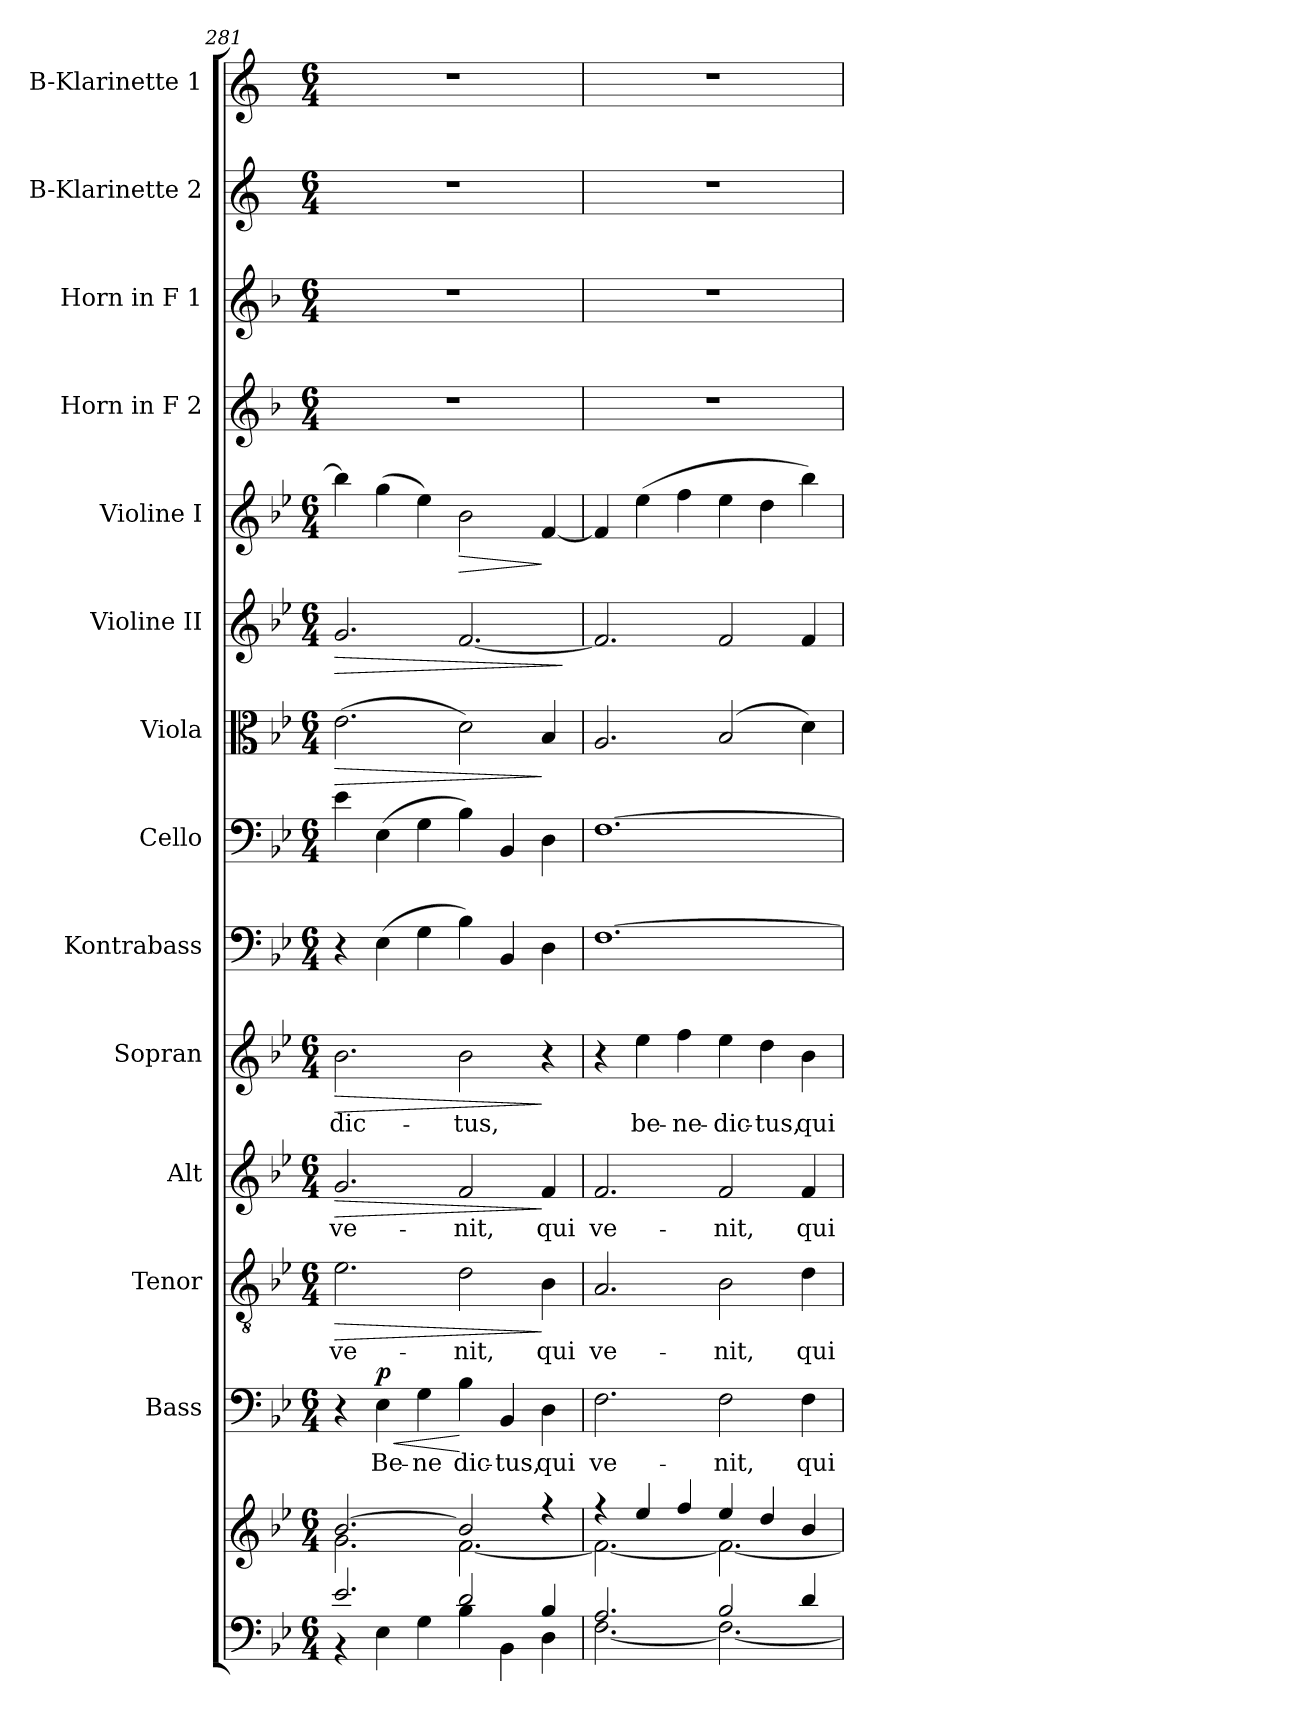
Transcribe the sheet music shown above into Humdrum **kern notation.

**kern	**kern	**kern	**text	**dynam	**kern	**text	**dynam	**kern	**text	**dynam	**kern	**text	**dynam	**kern	**kern	**kern	**dynam	**kern	**dynam	**kern	**dynam	**kern	**kern	**kern	**kern
*part14	*part14	*part13	*part13	*part13	*part12	*part12	*part12	*part11	*part11	*part11	*part10	*part10	*part10	*part9	*part8	*part7	*part7	*part6	*part6	*part5	*part5	*part4	*part3	*part2	*part1
*staff15	*staff14	*staff13	*staff13	*staff13	*staff12	*staff12	*staff12	*staff11	*staff11	*staff11	*staff10	*staff10	*staff10	*staff9	*staff8	*staff7	*staff7	*staff6	*staff6	*staff5	*staff5	*staff4	*staff3	*staff2	*staff1
*	*	*I"Bass	*	*	*I"Tenor	*	*	*I"Alt	*	*	*I"Sopran	*	*	*I"Kontrabass	*I"Cello	*I"Viola	*	*I"Violine II	*	*I"Violine I	*	*I"Horn in F 2	*I"Horn in F 1	*I"B-Klarinette 2	*I"B-Klarinette 1
*	*	*I'B.	*	*	*I'T.	*	*	*I'A.	*	*	*I'S.	*	*	*I'Kb.	*	*I'Vla.	*	*I'Vl. II	*	*I'Vl. I	*	*	*	*I'B Kl. 2	*I'B Kl. 1
*clefF4	*clefG2	*clefF4	*	*	*clefGv2	*	*	*clefG2	*	*	*clefG2	*	*	*clefF4	*clefF4	*clefC3	*	*clefG2	*	*clefG2	*	*clefG2	*clefG2	*clefG2	*clefG2
*	*	*	*	*	*	*	*	*	*	*	*	*	*	*ITrd7c12	*	*	*	*	*	*	*	*ITrd4c7	*ITrd4c7	*ITrd1c2	*ITrd1c2
*k[b-e-]	*k[b-e-]	*k[b-e-]	*	*	*k[b-e-]	*	*	*k[b-e-]	*	*	*k[b-e-]	*	*	*k[b-e-]	*k[b-e-]	*k[b-e-]	*	*k[b-e-]	*	*k[b-e-]	*	*k[b-e-]	*k[b-e-]	*k[b-e-]	*k[b-e-]
*B-:	*B-:	*B-:	*	*	*B-:	*	*	*B-:	*	*	*B-:	*	*	*B-:	*B-:	*B-:	*	*B-:	*	*B-:	*	*B-:	*B-:	*B-:	*B-:
*M6/4	*M6/4	*M6/4	*	*	*M6/4	*	*	*M6/4	*	*	*M6/4	*	*	*M6/4	*M6/4	*M6/4	*	*M6/4	*	*M6/4	*	*M6/4	*M6/4	*M6/4	*M6/4
=281	=281	=281	=281	=281	=281	=281	=281	=281	=281	=281	=281	=281	=281	=281	=281	=281	=281	=281	=281	=281	=281	=281	=281	=281	=281
*^	*^	*	*	*	*	*	*	*	*	*	*	*	*	*	*	*	*	*	*	*	*	*	*	*	*
!	!	!	!	!	!	!	!	!LO:LY:b	!LO:HP:b	!	!LO:LY:b	!LO:HP:b	!	!LO:LY:b	!LO:HP:b	!	!	!	!LO:HP:b	!	!LO:HP:b	!	!	!	!	!	!
2.e-/	4r	[>2.b-/	2.g\	4r	.	.	2.e-\	ve-	>	2.g/	ve-	>	2.b-\	-dic-	>	4r	4e-\	(>2.e-\	>	2.g/	>	4bb-\]	.	1.r	1.r	1.r	1.r
!	!	!	!	!	!LO:LY:b	!LO:HP:b	!	!	!	!	!	!	!	!	!	!	!	!	!	!	!	!	!	!	!	!	!
!	!	!	!	!	!	!LO:DY:n=1:a	!	!	!	!	!	!	!	!	!	!	!	!	!	!	!	!	!	!	!	!	!
.	4E-\	.	.	4E-\	Be-	< p	.	.	.	.	.	.	.	.	.	(>4EE-\	(>4E-\	.	.	.	.	(>4gg\	.	.	.	.	.
!	!	!	!	!	!LO:LY:b	!	!	!	!	!	!	!	!	!	!	!	!	!	!	!	!	!	!	!	!	!	!
.	4G\	.	.	4G\	-ne	.	.	.	.	.	.	.	.	.	.	4GG\	4G\	.	.	.	.	4ee-\)	.	.	.	.	.
!	!	!	!	!	!LO:LY:b	!	!	!LO:LY:b	!	!	!LO:LY:b	!	!	!LO:LY:b	!	!	!	!	!	!	!	!	!LO:HP:b	!	!	!	!
2d/	4B-\	2b-/]	[<2.f\	4B-\	dic-	[	2d\	-nit,	.	2f/	-nit,	.	2b-\	-tus,	.	4BB-\)	4B-\)	2d\)	.	[2.f/	.	2b-\	>	.	.	.	.
!	!	!	!	!	!LO:LY:b	!	!	!	!	!	!	!	!	!	!	!	!	!	!	!	!	!	!	!	!	!	!
.	4BB-\	.	.	4BB-/	-tus,	.	.	.	.	.	.	.	.	.	.	4BBB-/	4BB-/	.	.	.	.	.	.	.	.	.	.
!	!	!	!	!	!LO:LY:b	!	!	!LO:LY:b	!	!	!LO:LY:b	!	!	!	!	!	!	!	!	!	!	!	!	!	!	!	!
4B-/	4D\	4ree	.	4D\	qui	.	4B-\	qui	]	4f/	qui	]	4r	.	]	4DD\	4D\	4B-/	]	.	.	[4f/	]	.	.	.	.
*v	*v	*	*	*	*	*	*	*	*	*	*	*	*	*	*	*	*	*	*	*	*	*	*	*	*	*	*
*	*v	*v	*	*	*	*	*	*	*	*	*	*	*	*	*	*	*	*	*	*	*	*	*	*	*	*
.	.	.	.	.	.	.	.	.	.	.	.	.	.	.	.	.	.	.	]	.	.	.	.	.	.
=282	=282	=282	=282	=282	=282	=282	=282	=282	=282	=282	=282	=282	=282	=282	=282	=282	=282	=282	=282	=282	=282	=282	=282	=282	=282
*^	*^	*	*	*	*	*	*	*	*	*	*	*	*	*	*	*	*	*	*	*	*	*	*	*	*
!	!	!	!	!	!LO:LY:b	!	!	!LO:LY:b	!	!	!LO:LY:b	!	!	!	!	!	!	!	!	!	!	!	!	!	!	!	!
2.A/	[<2.F\	4ree	2.f\_	2.F\	ve-	.	2.A/	ve-	.	2.f/	ve-	.	4r	.	.	[1.FF	[1.F	2.A/	.	2.f/]	.	4f/]	.	1.r	1.r	1.r	1.r
!	!	!	!	!	!	!	!	!	!	!	!	!	!	!LO:LY:b	!	!	!	!	!	!	!	!	!	!	!	!	!
.	.	4ee-/	.	.	.	.	.	.	.	.	.	.	4ee-\	be-	.	.	.	.	.	.	.	(>4ee-\	.	.	.	.	.
!	!	!	!	!	!	!	!	!	!	!	!	!	!	!LO:LY:b	!	!	!	!	!	!	!	!	!	!	!	!	!
.	.	4ff/	.	.	.	.	.	.	.	.	.	.	4ff\	-ne-	.	.	.	.	.	.	.	4ff\	.	.	.	.	.
!	!	!	!	!	!LO:LY:b	!	!	!LO:LY:b	!	!	!LO:LY:b	!	!	!LO:LY:b	!	!	!	!	!	!	!	!	!	!	!	!	!
2B-/	2.F\_	4ee-/	2.f\_	2F\	-nit,	.	2B-\	-nit,	.	2f/	-nit,	.	4ee-\	-dic-	.	.	.	(2B-/	.	2f/	.	4ee-\	.	.	.	.	.
!	!	!	!	!	!	!	!	!	!	!	!	!	!	!LO:LY:b	!	!	!	!	!	!	!	!	!	!	!	!	!
.	.	4dd/	.	.	.	.	.	.	.	.	.	.	4dd\	-tus,	.	.	.	.	.	.	.	4dd\	.	.	.	.	.
!	!	!	!	!	!LO:LY:b	!	!	!LO:LY:b	!	!	!LO:LY:b	!	!	!LO:LY:b	!	!	!	!	!	!	!	!	!	!	!	!	!
4d/	.	4b-/	.	4F\	qui	.	4d\	qui	.	4f/	qui	.	4b-\	qui	.	.	.	4d\)	.	4f/	.	4bb-\)	.	.	.	.	.
*v	*v	*	*	*	*	*	*	*	*	*	*	*	*	*	*	*	*	*	*	*	*	*	*	*	*	*	*
*	*v	*v	*	*	*	*	*	*	*	*	*	*	*	*	*	*	*	*	*	*	*	*	*	*	*	*
=	=	=	=	=	=	=	=	=	=	=	=	=	=	=	=	=	=	=	=	=	=	=	=	=	=
*-	*-	*-	*-	*-	*-	*-	*-	*-	*-	*-	*-	*-	*-	*-	*-	*-	*-	*-	*-	*-	*-	*-	*-	*-	*-
